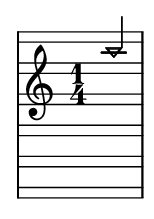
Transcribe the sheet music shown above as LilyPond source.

\version "2.14.0"

\header {
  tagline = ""
}

\paper {
  #(set-paper-size "a10")
}

%Customizing note head stencils based on pitch
%Defining stencils

upTriangle =
#(ly:make-stencil 
	(list 'embedded-ps
    "gsave
      currentpoint translate
      newpath
      -.1875 -.5 moveto
      .65625 .5 lineto
      1.5 -.5 lineto
      closepath
      fill
      grestore" )
    (cons -.1875 1.5)
    (cons -.5 .5)
)

downTriangle =
#(ly:make-stencil 
	(list 'embedded-ps
    "gsave
      currentpoint translate

      newpath
      .08 .34 moveto
      .65625 -.4 lineto
      1.2325 .34 lineto
      closepath
      0.12 setlinewidth
      stroke      

      newpath
      -.0775 .43 moveto
      .65625 -.43 lineto
      1.39 .43 lineto
      closepath
      0.1 setlinewidth
      stroke      
	  
	  newpath
      -.1675 .48 moveto
      .65625 -.48 lineto
      1.48 .48 lineto
      closepath
      0.04 setlinewidth
      stroke

      grestore" )
    (cons -.1875 1.5)
    (cons -.5 .5)
)

upTriLgr = 
#(ly:make-stencil 
	(list 'embedded-ps
    "gsave
      currentpoint translate
      newpath
      -.1875 -.5 moveto
      .65625 .5 lineto
      1.5 -.5 lineto
      closepath
      fill
	  newpath
	  -.5 0 moveto
	  1.8 0 lineto
      closepath
      .19 setlinewidth
      stroke  
      grestore" )
    (cons -.1875 1.5)
    (cons -.5 .5)
)

downTriLgr =
#(ly:make-stencil 
	(list 'embedded-ps
    "gsave
      currentpoint translate
      newpath
      .08 .34 moveto
      .65625 -.4 lineto
      1.2325 .34 lineto
      closepath
      0.12 setlinewidth
      stroke      
      newpath
      -.0775 .43 moveto
      .65625 -.43 lineto
      1.39 .43 lineto
      closepath
      0.1 setlinewidth
      stroke      
	  newpath
      -.1675 .48 moveto
      .65625 -.48 lineto
      1.48 .48 lineto
      closepath
      0.04 setlinewidth
      stroke
	  newpath
	  -.5 0 moveto
	  1.8 0 lineto
      closepath
      .19 setlinewidth
      stroke  
      grestore" )
    (cons -.1875 1.5)
    (cons -.5 .5)
)

%Based on the pitch's semitone, which note head
#(define (semitone-to-stencil semitone)
         (let ((s (modulo semitone 12)))
         	(case s
		((11) upTriLgr)
		((0) downTriLgr)
		(else (if (= (remainder semitone 2) 0) downTriangle upTriangle))
	))
)

%Get the pitch from the grob, convert to semitone, and send it on
#(define (stencil-notehead grob)
   (semitone-to-stencil 
	 (ly:pitch-semitones (ly:event-property (event-cause grob) 'pitch))))


%Begin stem attachment adjustment code
%Assign stem attachment values to variables

upTriUpStem 	= #'(1 . -1)
upTridownStem 	= #'(1 . .9)
downTriUpStem	= #'(1 . .9)
downTriDownStem	= #'(1 . -1)

%Based on the pitch, is the stem up or down, 
%Then based on pitch is the note head an up or down triangle

#(define (pitch-to-stem pitch stemdir)
	(if (= (modulo (ly:pitch-semitones pitch) 2) 1) 
		(if (= UP stemdir) upTriUpStem upTridownStem)		
		(if (= DOWN stemdir) downTriDownStem downTriUpStem)
	)
)

%Get the stem from notehead grob
#(define (notehead-get-notecolumn nhgrob)
   (ly:grob-parent nhgrob X))

#(define (notehead-get-stem nhgrob)
   (let ((notecolumn (notehead-get-notecolumn nhgrob)))
     (ly:grob-object notecolumn 'stem)))

%Get the pitch and stem direction from the grob and send it on
#(define (stem-adjuster nhgrob)
	(pitch-to-stem
	    (ly:event-property (event-cause nhgrob) 'pitch) 
		(ly:grob-property (notehead-get-stem nhgrob) 'direction) ))

%Begin double-stem for half note code
#(define (doubleStemmer grob)
   (if (= 1 (ly:grob-property grob 'duration-log))

		(ly:stencil-combine-at-edge
              (ly:stem::print grob)
              X
              (- (ly:grob-property grob 'direction))
              (ly:stem::print grob)
              -.42 0) ;; note: use .15 for other side

		(ly:stem::print grob)
	)
)

%End customization scripts


upTriangleEmpty =
#(ly:make-stencil 
	(list 'embedded-ps
    "gsave
      currentpoint translate
      newpath
      -.1875 -.5 moveto
      .65625 .5 lineto
      1.5 -.5 lineto
      closepath
      0.19 setlinewidth
      stroke
      grestore" )
    (cons -.1875 1.5)
    (cons -.5 .5)
)

upTriangleFull =
#(ly:make-stencil 
	(list 'embedded-ps
    "gsave
      currentpoint translate
      newpath
      -.1875 -.5 moveto
      .65625 .5 lineto
      1.5 -.5 lineto
      closepath
      fill
      grestore" )
    (cons -.1875 1.5)
    (cons -.5 .5)
)

downTriangleEmpty =
#(ly:make-stencil 
	(list 'embedded-ps
    "gsave
      currentpoint translate

      newpath
      .08 .34 moveto
      .65625 -.4 lineto
      1.2325 .34 lineto
      closepath
      0.12 setlinewidth
      stroke      

      newpath
      -.0775 .43 moveto
      .65625 -.43 lineto
      1.39 .43 lineto
      closepath
      0.1 setlinewidth
      stroke      
	  
	  newpath
      -.1675 .48 moveto
      .65625 -.48 lineto
      1.48 .48 lineto
      closepath
      0.04 setlinewidth
      stroke

      grestore" )
    (cons -.1875 1.5)
    (cons -.5 .5)
)

downTriangleFull =
#(ly:make-stencil 
	(list 'embedded-ps
    "gsave
      currentpoint translate

      newpath
      .08 .34 moveto
      .65625 -.4 lineto
      1.2325 .34 lineto
      closepath
      0.12 setlinewidth
      stroke      

      newpath
      -.0775 .43 moveto
      .65625 -.43 lineto
      1.39 .43 lineto
      closepath
      0.1 setlinewidth
      stroke      
	  
	  newpath
      -.1675 .48 moveto
      .65625 -.48 lineto
      1.48 .48 lineto
      closepath
      fill

      grestore" )
    (cons -.1875 1.5)
    (cons -.5 .5)
)

upTriLgr = 
#(ly:make-stencil 
	(list 'embedded-ps
    "gsave
      currentpoint translate
      newpath
      -.1875 -.5 moveto
      .65625 .5 lineto
      1.5 -.5 lineto
      closepath
      0.19 setlinewidth
      stroke
	  newpath
	  -.5 0 moveto
	  1.8 0 lineto
      closepath
      .19 setlinewidth
      stroke  
      grestore" )
    (cons -.1875 1.5)
    (cons -.5 .5)
)

downTriLgr =
#(ly:make-stencil 
	(list 'embedded-ps
    "gsave
      currentpoint translate
      newpath
      .08 .34 moveto
      .65625 -.4 lineto
      1.2325 .34 lineto
      closepath
      0.12 setlinewidth
      stroke      
      newpath
      -.0775 .43 moveto
      .65625 -.43 lineto
      1.39 .43 lineto
      closepath
      0.1 setlinewidth
      stroke      
	  newpath
      -.1675 .48 moveto
      .65625 -.48 lineto
      1.48 .48 lineto
      closepath
      0.04 setlinewidth
      stroke
	  newpath
	  -.5 0 moveto
	  1.8 0 lineto
      closepath
      .19 setlinewidth
      stroke  
      grestore" )
    (cons -.1875 1.5)
    (cons -.5 .5)
)

%Based on the pitch's semitone, which note head
#(define (semitone-to-stencil semitone)
         (let ((s (modulo semitone 12)))
         	(case s
		((11) upTriLgr)
		((0) downTriLgr)
                ((2 4) downTriangleEmpty)
                ((5 7 9) upTriangleEmpty)
                ((1 3) upTriangleFull)
                ((6 8 10) downTriangleFull)
	))
)

%Get the pitch from the grob, convert to semitone, and send it on
#(define (stencil-notehead grob)
   (semitone-to-stencil 
	 (ly:pitch-semitones (ly:event-property (event-cause grob) 'pitch))))


%Begin stem attachment adjustment code
%Assign stem attachment values to variables

upTriUpStem 	= #'(1 . -1)
upTridownStem 	= #'(1 . .9)
downTriUpStem	= #'(1 . .9)
downTriDownStem	= #'(1 . -1)

%Based on the pitch, is the stem up or down, 
%Then based on pitch is the note head an up or down triangle

#(define (pitch-to-stem pitch stemdir)
	(if (= (modulo (ly:pitch-semitones pitch) 2) 1) 
		(if (= UP stemdir) upTriUpStem upTridownStem)		
		(if (= DOWN stemdir) downTriDownStem downTriUpStem)
	)
)

%Get the stem from notehead grob
#(define (notehead-get-notecolumn nhgrob)
   (ly:grob-parent nhgrob X))

#(define (notehead-get-stem nhgrob)
   (let ((notecolumn (notehead-get-notecolumn nhgrob)))
     (ly:grob-object notecolumn 'stem)))

%Get the pitch and stem direction from the grob and send it on
#(define (stem-adjuster nhgrob)
	(pitch-to-stem
	    (ly:event-property (event-cause nhgrob) 'pitch) 
		(ly:grob-property (notehead-get-stem nhgrob) 'direction) ))

%Begin double-stem for half note code
#(define (doubleStemmer grob)
   (if (= 1 (ly:grob-property grob 'duration-log))

		(ly:stencil-combine-at-edge
              (ly:stem::print grob)
              X
              (- (ly:grob-property grob 'direction))
              (ly:stem::print grob)
              -.42 0) ;; note: use .15 for other side

		(ly:stem::print grob)
	)
)

%End customization scripts

down = {
      \override Stem #'direction = #DOWN     
}

up = {
      \override Stem #'direction = #UP
}

nl = {
      \once \override Score.RehearsalMark #'transparent = ##t
      \mark "C"
}

tn = {
  \override Staff.StaffSymbol #'line-positions = #'(10 8 4 2 -2 -4 -8 -10 -14 -16 -20 -22)
  \override NoteHead #'stem-attachment = #stem-adjuster
  \override NoteHead #'stencil = #stencil-notehead
  \override Stem #'stencil = #doubleStemmer
}

notes = \relative c {
      \time 1/4
      \autoBeamOff

      \up
      c'''4
}

\new Staff \with {
  \remove "Accidental_engraver"
  \remove "Key_engraver" 
  staffLineLayoutFunction = #(lambda (p) (floor (/ (+ (ly:pitch-semitones p) 1) 2)))
  middleCPosition = #-6
  clefGlyph = #"clefs.G"
  clefPosition = #(+ -6 4)
}
{
  \tn
  \notes 
}


